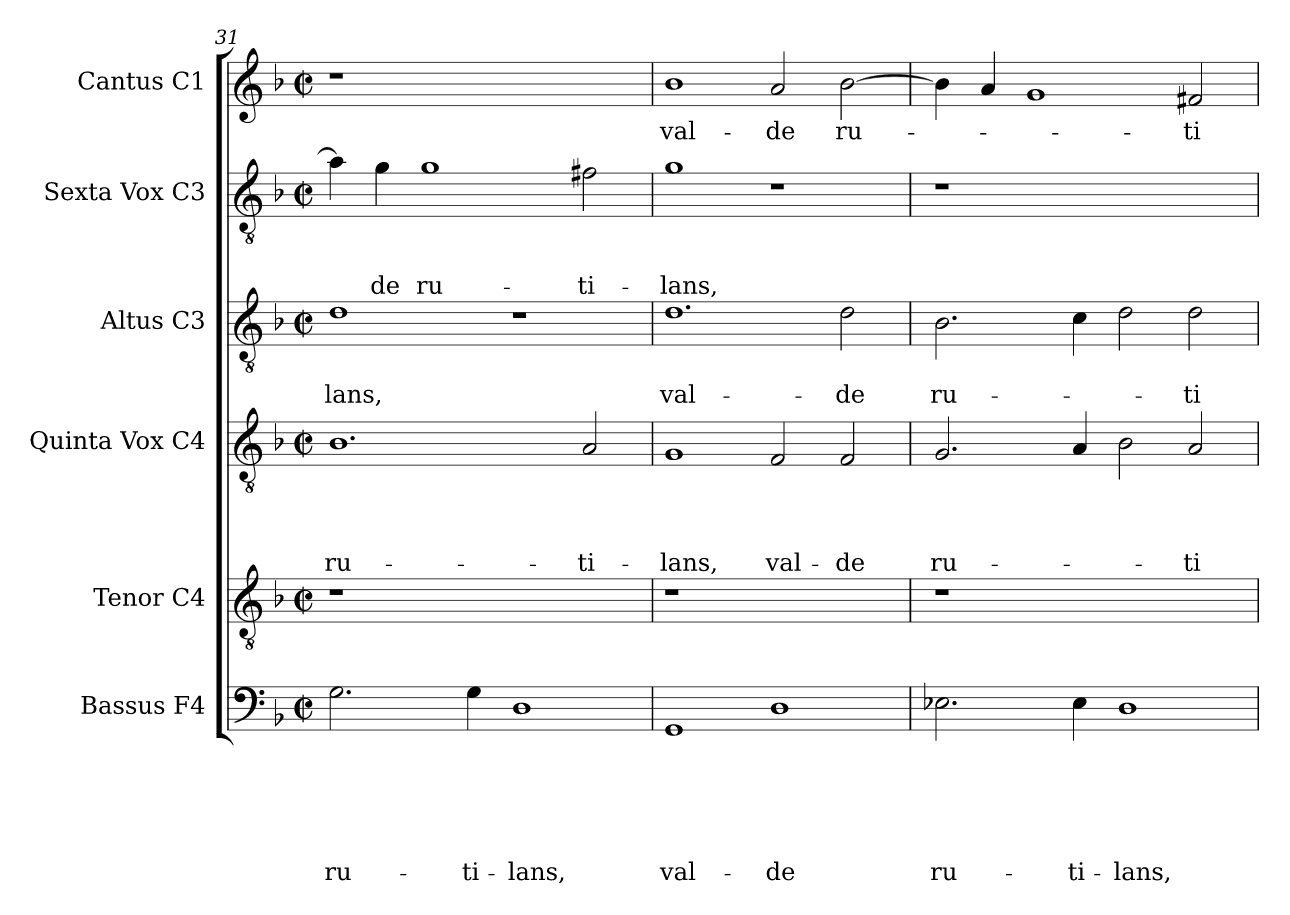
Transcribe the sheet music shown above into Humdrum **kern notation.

**kern	**text	**text	**text	**text	**text	**text	**kern	**kern	**text	**text	**text	**text	**kern	**text	**text	**kern	**text	**text	**text	**kern	**text
*part6	*part6	*part6	*part6	*part6	*part6	*part6	*part5	*part4	*part4	*part4	*part4	*part4	*part3	*part3	*part3	*part2	*part2	*part2	*part2	*part1	*part1
*staff6	*staff6	*staff6	*staff6	*staff6	*staff6	*staff6	*staff5	*staff4	*staff4	*staff4	*staff4	*staff4	*staff3	*staff3	*staff3	*staff2	*staff2	*staff2	*staff2	*staff1	*staff1
*I"Bassus F4	*	*	*	*	*	*	*I"Tenor C4	*I"Quinta Vox C4	*	*	*	*	*I"Altus C3	*	*	*I"Sexta Vox C3	*	*	*	*I"Cantus C1	*
*I'B	*	*	*	*	*	*	*I'T	*	*	*	*	*	*I'A	*	*	*	*	*	*	*I'C	*
!!LO:LB:g=z
*clefF4	*	*	*	*	*	*	*clefGv2	*clefGv2	*	*	*	*	*clefGv2	*	*	*clefGv2	*	*	*	*clefG2	*
*k[b-]	*	*	*	*	*	*	*k[b-]	*k[b-]	*	*	*	*	*k[b-]	*	*	*k[b-]	*	*	*	*k[b-]	*
*F:	*	*	*	*	*	*	*F:	*F:	*	*	*	*	*F:	*	*	*F:	*	*	*	*F:	*
*M2/2	*	*	*	*	*	*	*M2/2	*M2/2	*	*	*	*	*M2/2	*	*	*M2/2	*	*	*	*M2/2	*
*met(c|)	*	*	*	*	*	*	*met(c|)	*met(c|)	*	*	*	*	*met(c|)	*	*	*met(c|)	*	*	*	*met(c|)	*
=31	=31	=31	=31	=31	=31	=31	=31	=31	=31	=31	=31	=31	=31	=31	=31	=31	=31	=31	=31	=31	=31
!	!	!	!	!	!	!LO:LY:b	!	!	!	!	!	!LO:LY:b	!	!	!LO:LY:b	!	!	!	!	!	!
2.G\	.	.	.	.	.	ru-	1r	1.B-	.	.	.	ru-	1d	.	-lans,	4a\]	.	.	.	1r	.
!	!	!	!	!	!	!	!	!	!	!	!	!	!	!	!	!	!	!	!LO:LY:b	!	!
.	.	.	.	.	.	.	.	.	.	.	.	.	.	.	.	4g\	.	.	-de	.	.
!	!	!	!	!	!	!	!	!	!	!	!	!	!	!	!	!	!	!	!LO:LY:b	!	!
.	.	.	.	.	.	.	.	.	.	.	.	.	.	.	.	1g	.	.	ru-	.	.
!	!	!	!	!	!	!LO:LY:b	!	!	!	!	!	!	!	!	!	!	!	!	!	!	!
4G\	.	.	.	.	.	-ti-	.	.	.	.	.	.	.	.	.	.	.	.	.	.	.
!	!	!	!	!	!	!LO:LY:b	!	!	!	!	!	!	!	!	!	!	!	!	!	!	!
1D	.	.	.	.	.	-lans,	1ryy	.	.	.	.	.	1r	.	.	.	.	.	.	1ryy	.
!	!	!	!	!	!	!	!	!	!	!	!	!LO:LY:b	!	!	!	!	!	!	!LO:LY:b	!	!
.	.	.	.	.	.	.	.	2A/	.	.	.	-ti-	.	.	.	2f#X\	.	.	-ti-	.	.
=32	=32	=32	=32	=32	=32	=32	=32	=32	=32	=32	=32	=32	=32	=32	=32	=32	=32	=32	=32	=32	=32
!	!	!	!	!	!	!LO:LY:b	!	!	!	!	!	!LO:LY:b	!	!	!LO:LY:b	!	!	!	!LO:LY:b	!	!LO:LY:b
1GG	.	.	.	.	.	val-	1r	1G	.	.	.	-lans,	1.d	.	val-	1g	.	.	-lans,	1b-	val-
!	!	!	!	!	!	!LO:LY:b	!	!	!	!	!	!LO:LY:b	!	!	!	!	!	!	!	!	!LO:LY:b
1D	.	.	.	.	.	-de	1ryy	2F/	.	.	.	val-	.	.	.	1r	.	.	.	2a/	-de
!	!	!	!	!	!	!	!	!	!	!	!	!LO:LY:b	!	!	!LO:LY:b	!	!	!	!	!	!LO:LY:b
.	.	.	.	.	.	.	.	2F/	.	.	.	-de	2d\	.	-de	.	.	.	.	[2b-\	ru-
=33	=33	=33	=33	=33	=33	=33	=33	=33	=33	=33	=33	=33	=33	=33	=33	=33	=33	=33	=33	=33	=33
!	!	!	!	!	!	!LO:LY:b	!	!	!	!	!	!LO:LY:b	!	!	!LO:LY:b	!	!	!	!	!	!
2.E-X\	.	.	.	.	.	ru-	1r	2.G/	.	.	.	ru-	2.B-\	.	ru-	1r	.	.	.	4b-\]	.
.	.	.	.	.	.	.	.	.	.	.	.	.	.	.	.	.	.	.	.	4a/	.
.	.	.	.	.	.	.	.	.	.	.	.	.	.	.	.	.	.	.	.	1g	.
!	!	!	!	!	!	!LO:LY:b	!	!	!	!	!	!	!	!	!	!	!	!	!	!	!
4E-\	.	.	.	.	.	-ti-	.	4A/	.	.	.	.	4c\	.	.	.	.	.	.	.	.
!	!	!	!	!	!	!LO:LY:b	!	!	!	!	!	!	!	!	!	!	!	!	!	!	!
1D	.	.	.	.	.	-lans,	1ryy	2B-\	.	.	.	.	2d\	.	.	1ryy	.	.	.	.	.
!	!	!	!	!	!	!	!	!	!	!	!	!LO:LY:b	!	!	!LO:LY:b	!	!	!	!	!	!LO:LY:b
.	.	.	.	.	.	.	.	2A/	.	.	.	-ti-	2d\	.	-ti-	.	.	.	.	2f#X/	-ti-
=	=	=	=	=	=	=	=	=	=	=	=	=	=	=	=	=	=	=	=	=	=
*-	*-	*-	*-	*-	*-	*-	*-	*-	*-	*-	*-	*-	*-	*-	*-	*-	*-	*-	*-	*-	*-
